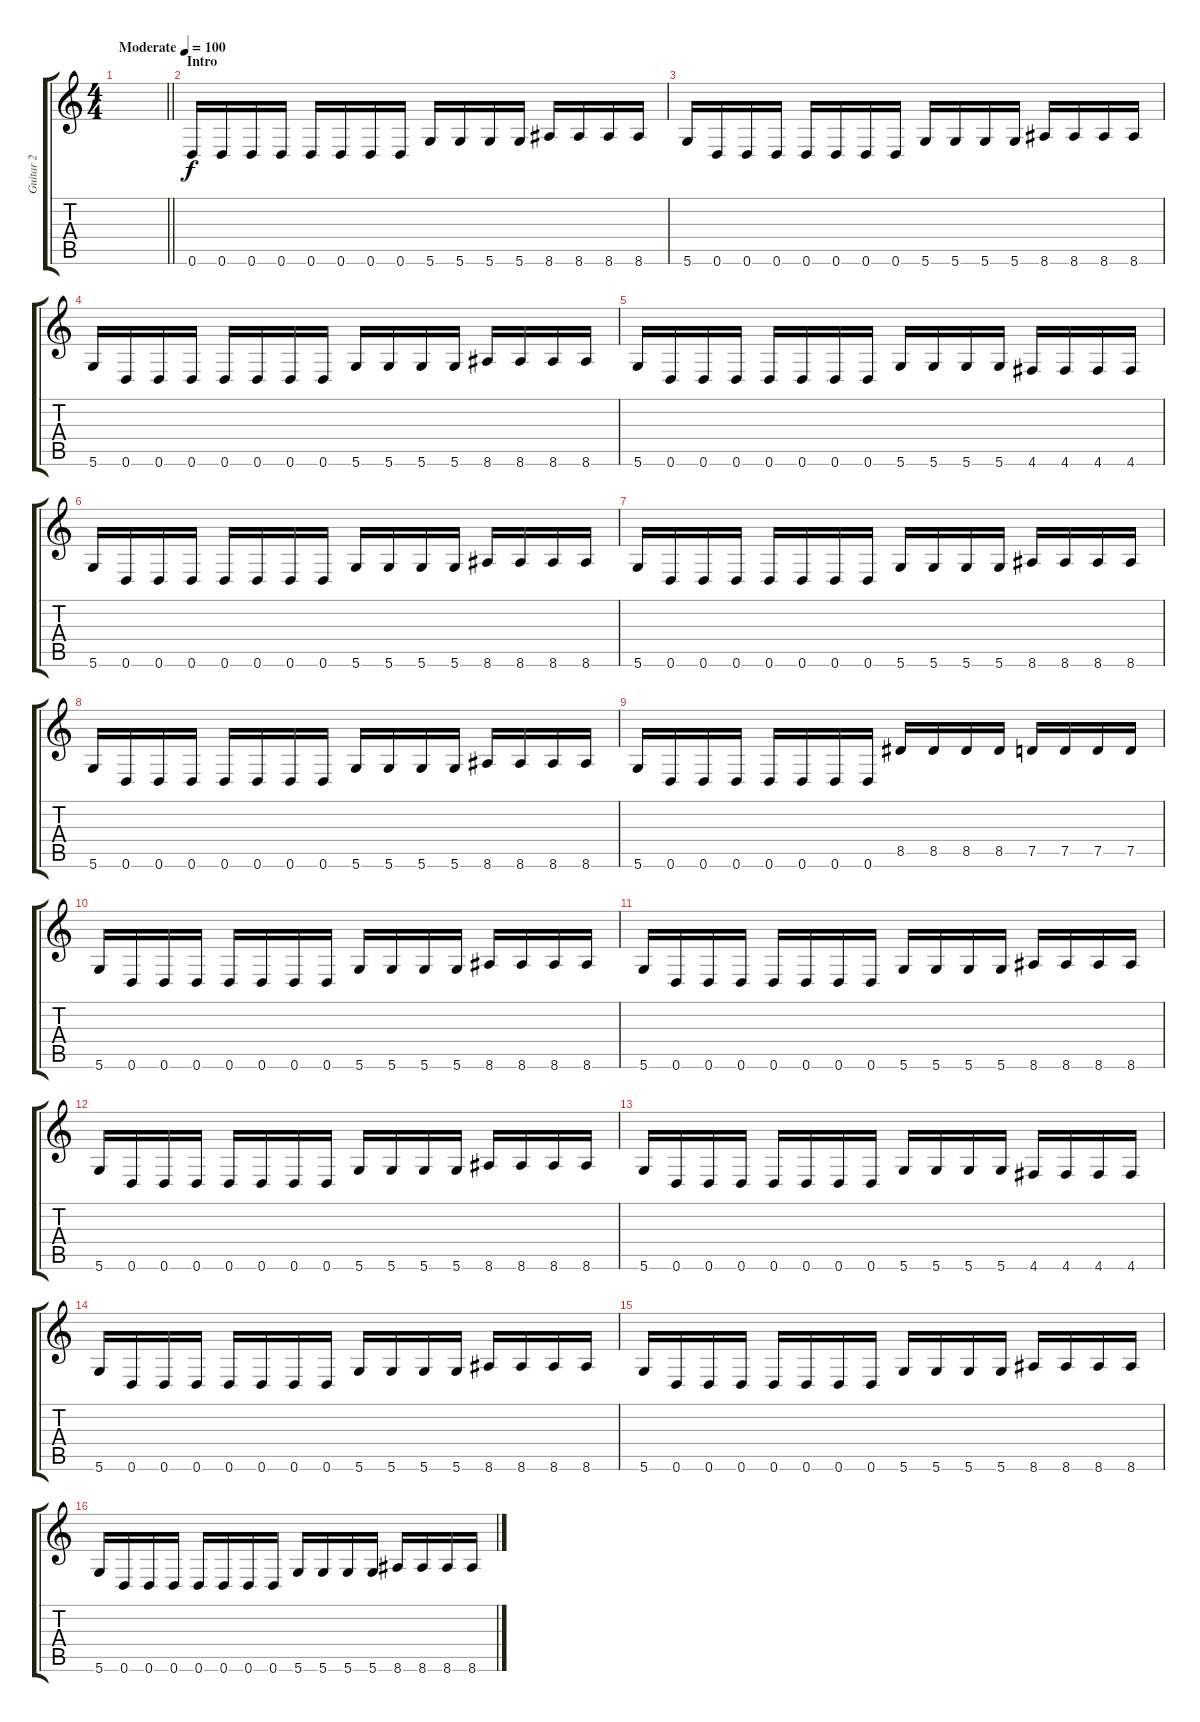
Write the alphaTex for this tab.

\track ("Guitar 2" "Guitar 2") {instrument overdrivenguitar}
\staff {score tabs}
\tuning (D4 A3 F3 C3 G2 D2) {hide}
\ts (4 4)
\tempo (100 "Moderate")
\tempo 144
\tempo (100 "Moderate")
\clef g2
\barLineRight lightlight
\ks c
|
\section ("" "Intro")
0.6.16 0.6.16 0.6.16 0.6.16 0.6.16 0.6.16 0.6.16 0.6.16 5.6.16 5.6.16 5.6.16 5.6.16 8.6.16 8.6.16 8.6.16 8.6.16 |
5.6.16 0.6.16 0.6.16 0.6.16 0.6.16 0.6.16 0.6.16 0.6.16 5.6.16 5.6.16 5.6.16 5.6.16 8.6.16 8.6.16 8.6.16 8.6.16 |
5.6.16 0.6.16 0.6.16 0.6.16 0.6.16 0.6.16 0.6.16 0.6.16 5.6.16 5.6.16 5.6.16 5.6.16 8.6.16 8.6.16 8.6.16 8.6.16 |
5.6.16 0.6.16 0.6.16 0.6.16 0.6.16 0.6.16 0.6.16 0.6.16 5.6.16 5.6.16 5.6.16 5.6.16 4.6.16 4.6.16 4.6.16 4.6.16 |
5.6.16 0.6.16 0.6.16 0.6.16 0.6.16 0.6.16 0.6.16 0.6.16 5.6.16 5.6.16 5.6.16 5.6.16 8.6.16 8.6.16 8.6.16 8.6.16 |
5.6.16 0.6.16 0.6.16 0.6.16 0.6.16 0.6.16 0.6.16 0.6.16 5.6.16 5.6.16 5.6.16 5.6.16 8.6.16 8.6.16 8.6.16 8.6.16 |
5.6.16 0.6.16 0.6.16 0.6.16 0.6.16 0.6.16 0.6.16 0.6.16 5.6.16 5.6.16 5.6.16 5.6.16 8.6.16 8.6.16 8.6.16 8.6.16 |
5.6.16 0.6.16 0.6.16 0.6.16 0.6.16 0.6.16 0.6.16 0.6.16 8.5.16 8.5.16 8.5.16 8.5.16 7.5.16 7.5.16 7.5.16 7.5.16 |
5.6.16 0.6.16 0.6.16 0.6.16 0.6.16 0.6.16 0.6.16 0.6.16 5.6.16 5.6.16 5.6.16 5.6.16 8.6.16 8.6.16 8.6.16 8.6.16 |
5.6.16 0.6.16 0.6.16 0.6.16 0.6.16 0.6.16 0.6.16 0.6.16 5.6.16 5.6.16 5.6.16 5.6.16 8.6.16 8.6.16 8.6.16 8.6.16 |
5.6.16 0.6.16 0.6.16 0.6.16 0.6.16 0.6.16 0.6.16 0.6.16 5.6.16 5.6.16 5.6.16 5.6.16 8.6.16 8.6.16 8.6.16 8.6.16 |
5.6.16 0.6.16 0.6.16 0.6.16 0.6.16 0.6.16 0.6.16 0.6.16 5.6.16 5.6.16 5.6.16 5.6.16 4.6.16 4.6.16 4.6.16 4.6.16 |
5.6.16 0.6.16 0.6.16 0.6.16 0.6.16 0.6.16 0.6.16 0.6.16 5.6.16 5.6.16 5.6.16 5.6.16 8.6.16 8.6.16 8.6.16 8.6.16 |
5.6.16 0.6.16 0.6.16 0.6.16 0.6.16 0.6.16 0.6.16 0.6.16 5.6.16 5.6.16 5.6.16 5.6.16 8.6.16 8.6.16 8.6.16 8.6.16 |
5.6.16 0.6.16 0.6.16 0.6.16 0.6.16 0.6.16 0.6.16 0.6.16 5.6.16 5.6.16 5.6.16 5.6.16 8.6.16 8.6.16 8.6.16 8.6.16
